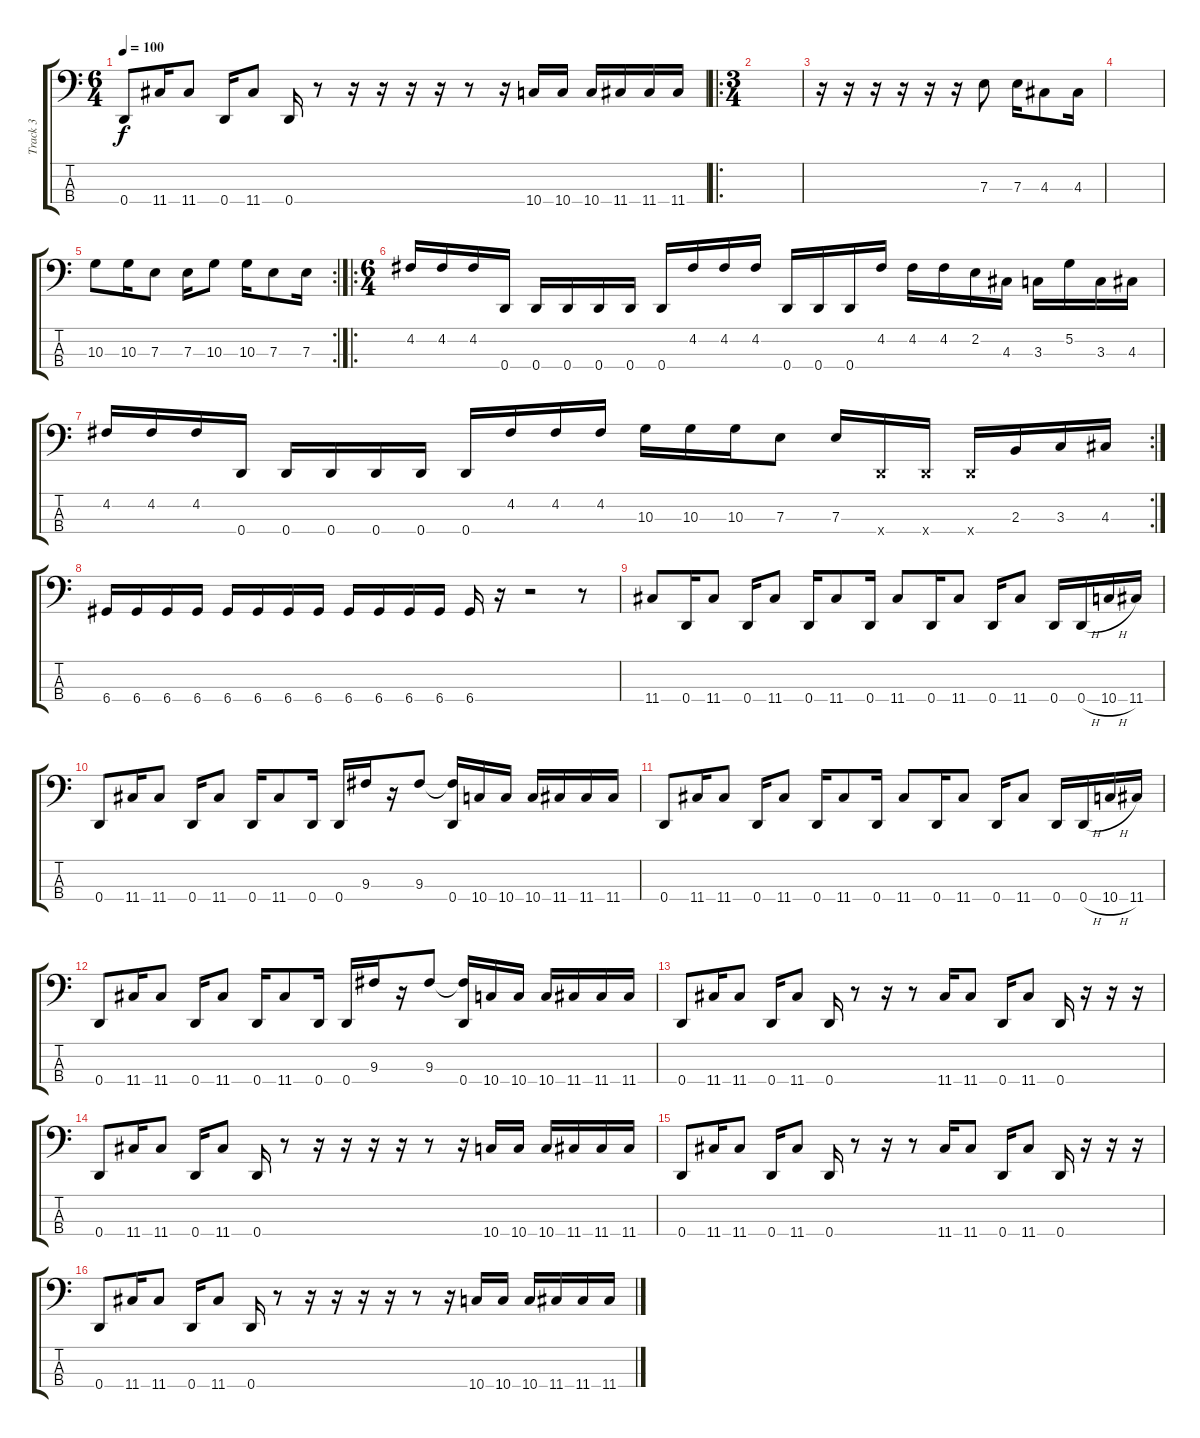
\track ("Track 3" "Track 3") {instrument electricbassfinger}
\staff {score tabs}
\tuning (G2 D2 A1 D1) {hide}
\ts (6 4)
\tempo 100
\clef f4
\ks c
0.4.8{dy f} 11.4.16 11.4.8 0.4.16 11.4.8 0.4.16 r.8 r.16 r.16 r.16 r.16 r.8 r.16 10.4.16 10.4.16 10.4.16 11.4.16 11.4.16 11.4.16 |
\ro
\ts (3 4)
|
r.16 r.16 r.16 r.16 r.16 r.16 7.3.8 7.3.16 4.3.8 4.3.16 |
|
\rc 2
10.3.8 10.3.16 7.3.8 7.3.16 10.3.8 10.3.16 7.3.8 7.3.16 |
\ro
\ts (6 4)
4.2.16 4.2.16 4.2.16 0.4.16 0.4.16 0.4.16 0.4.16 0.4.16 0.4.16 4.2.16 4.2.16 4.2.16 0.4.16 0.4.16 0.4.16 4.2.16 4.2.16 4.2.16 2.2.16 4.3.16 3.3.16 5.2.16 3.3.16 4.3.16 |
\rc 2
4.2.16 4.2.16 4.2.16 0.4.16 0.4.16 0.4.16 0.4.16 0.4.16 0.4.16 4.2.16 4.2.16 4.2.16 10.3.16 10.3.16 10.3.16 7.3.8 7.3.16 0.4{x}.16 0.4{x}.16 0.4{x}.16 2.3.16 3.3.16 4.3.16 |
6.4.16 6.4.16 6.4.16 6.4.16 6.4.16 6.4.16 6.4.16 6.4.16 6.4.16 6.4.16 6.4.16 6.4.16 6.4.16 r.16 r.2 r.8 |
11.4.8 0.4.16 11.4.8 0.4.16 11.4.8 0.4.16 11.4.8 0.4.16 11.4.8 0.4.16 11.4.8 0.4.16 11.4.8 0.4.16 0.4{h}.16 10.4{h}.16 11.4.16 |
0.4.8 11.4.16 11.4.8 0.4.16 11.4.8 0.4.16 11.4.8 0.4.16 0.4.16 9.3.16 r.16 9.3.8 (9.3{t} 0.4).16 10.4.16 10.4.16 10.4.16 11.4.16 11.4.16 11.4.16 |
0.4.8 11.4.16 11.4.8 0.4.16 11.4.8 0.4.16 11.4.8 0.4.16 11.4.8 0.4.16 11.4.8 0.4.16 11.4.8 0.4.16 0.4{h}.16 10.4{h}.16 11.4.16 |
0.4.8 11.4.16 11.4.8 0.4.16 11.4.8 0.4.16 11.4.8 0.4.16 0.4.16 9.3.16 r.16 9.3.8 (9.3{t} 0.4).16 10.4.16 10.4.16 10.4.16 11.4.16 11.4.16 11.4.16 |
0.4.8 11.4.16 11.4.8 0.4.16 11.4.8 0.4.16 r.8 r.16 r.8 11.4.16 11.4.8 0.4.16 11.4.8 0.4.16 r.16 r.16 r.16 |
0.4.8 11.4.16 11.4.8 0.4.16 11.4.8 0.4.16 r.8 r.16 r.16 r.16 r.16 r.8 r.16 10.4.16 10.4.16 10.4.16 11.4.16 11.4.16 11.4.16 |
0.4.8 11.4.16 11.4.8 0.4.16 11.4.8 0.4.16 r.8 r.16 r.8 11.4.16 11.4.8 0.4.16 11.4.8 0.4.16 r.16 r.16 r.16 |
0.4.8 11.4.16 11.4.8 0.4.16 11.4.8 0.4.16 r.8 r.16 r.16 r.16 r.16 r.8 r.16 10.4.16 10.4.16 10.4.16 11.4.16 11.4.16 11.4.16
